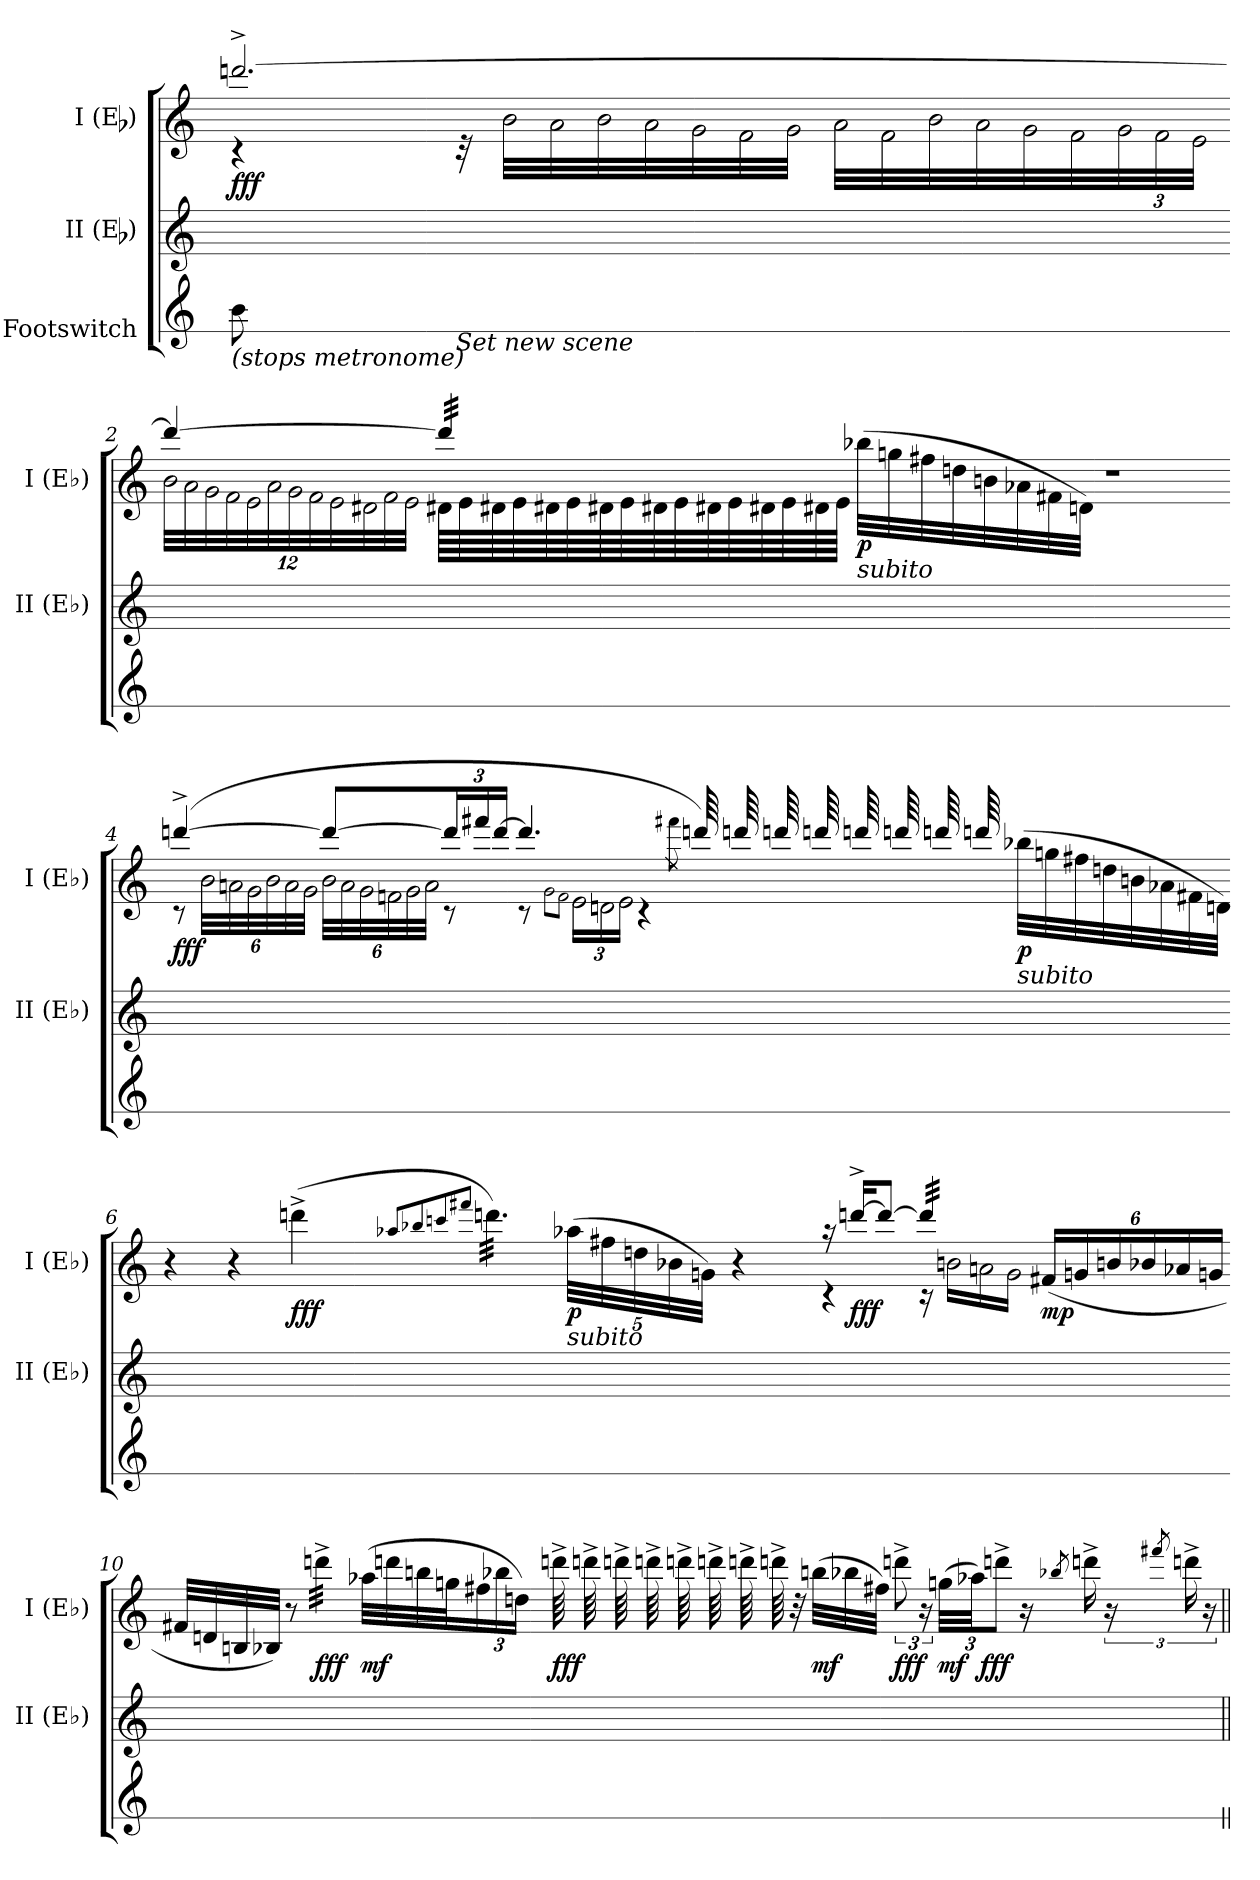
**kern	**kern	**kern	**dynam
*part3	*part2	*part1	*part1
*staff3	*staff2	*staff1	*staff1
*I"Footswitch	*I"II (Eb)	*I"I (Eb)	*
*	*I'II (Eb)	*I'I (Eb)	*
*stria1	*	*	*
*	*clefG2	*clefG2	*
*	*ITrd5c9	*ITrd5c9	*
*k[]	*k[b-e-a-]	*k[b-e-a-]	*
=1	=1	=1	=1
!	!	!LO:TX:a:B:t=Recitativo (	!
!	!	!LO:TX:a:B:t=≈ 60)	!
!LO:TX:b:i:t=(stops metronome)	!	!	!
!LO:N:head=solid	!	!	!LO:DY:b
*	*	*^	*
8b\	2.ryy	[>2.ffn^>/	4rc	fff
8ryy	.	.	.	.
!LO:TX:b:i:t=Set new scene	!	!	!	!
4ryy	.	.	32rc	.
!	!	!	!LO:N:head=open	!
.	.	.	32d\LLL	.
!	!	!	!LO:N:head=open	!
.	.	.	32c\	.
!	!	!	!LO:N:head=open	!
.	.	.	32d\	.
!	!	!	!LO:N:head=open	!
.	.	.	32c\	.
!	!	!	!LO:N:head=open	!
.	.	.	32B-\	.
!	!	!	!LO:N:head=open	!
.	.	.	32A-\	.
!	!	!	!LO:N:head=open	!
.	.	.	32B-\JJJ	.
!	!	!	!LO:N:head=open	!
4ryy	.	.	32c\LLL	.
!	!	!	!LO:N:head=open	!
.	.	.	32A-\	.
!	!	!	!LO:N:head=open	!
.	.	.	32d\	.
!	!	!	!LO:N:head=open	!
.	.	.	32c\	.
!	!	!	!LO:N:head=open	!
.	.	.	32B-\	.
!	!	!	!LO:N:head=open	!
.	.	.	32A-\	.
*	*	*	*Xbrackettup	*
!	!	!	!LO:N:head=open	!
.	.	.	48B-\	.
!	!	!	!LO:N:head=open	!
.	.	.	48A-\	.
!	!	!	!LO:N:head=open	!
.	.	.	48G\JJJ	.
=2-	=2-	=2-	=2-	=2-
!	!	!	!LO:N:head=open	!
2.ryy	2.ryy	4ff/_	48d\LLL	.
!	!	!	!LO:N:head=open	!
.	.	.	48c\	.
!	!	!	!LO:N:head=open	!
.	.	.	48B-\	.
!	!	!	!LO:N:head=open	!
.	.	.	48A-\	.
!	!	!	!LO:N:head=open	!
.	.	.	48G\	.
!	!	!	!LO:N:head=open	!
.	.	.	48c\	.
!	!	!	!LO:N:head=open	!
.	.	.	48B-\	.
!	!	!	!LO:N:head=open	!
.	.	.	48A-\	.
!	!	!	!LO:N:head=open	!
.	.	.	48G\	.
!	!	!	!LO:N:head=open	!
.	.	.	48F#X\	.
!	!	!	!LO:N:head=open	!
.	.	.	48A-\	.
!	!	!	!LO:N:head=open	!
.	.	.	48G\JJJ	.
*	*	*tremolo	*	*
.	.	32ff/]LLL	64F#X\LLLL	.
.	.	.	64G\	.
.	.	32ff/	64F#X\	.
.	.	.	64G\	.
.	.	32ff/	64F#X\	.
.	.	.	64G\	.
.	.	32ff/	64F#X\	.
.	.	.	64G\	.
.	.	32ff/	64F#X\	.
.	.	.	64G\	.
.	.	32ff/	64F#X\	.
.	.	.	64G\	.
.	.	32ff/	64F#X\	.
.	.	.	64G\	.
.	.	32ff/JJJ	64F#X\	.
*	*	*Xtremolo	*	*
.	.	.	64G\JJJJ	.
!	!	!LO:TX:b:i:t=subito	!	!
!	!	!	!	!LO:DY:b
.	.	(<32dd-X\LLL	4ryy	p
.	.	.	.	.
.	.	32b-X\	.	.
.	.	.	.	.
.	.	32an\	.	.
.	.	.	.	.
.	.	32fn\	.	.
.	.	.	.	.
.	.	32dn\	.	.
.	.	32c-X\	.	.
.	.	32An\	.	.
.	.	32Fn\JJJ)	.	.
*	*	*v	*v	*
=3-	=3-	=3-	=3-
1ryy	1ryy	1r	.
!!LO:LB:g=z
=4-	=4-	=4-	=4-
*	*	*^	*
!	!	!	!	!LO:DY:b
2ryy	2ryy	([>4ffn^>/	8rc	fff
!	!	!	!LO:N:head=open	!
.	.	.	48d\LLL	.
!	!	!	!LO:N:head=open	!
.	.	.	48c\	.
!	!	!	!LO:N:head=open	!
.	.	.	48B-\	.
!	!	!	!LO:N:head=open	!
.	.	.	48d\	.
!	!	!	!LO:N:head=open	!
.	.	.	48c\	.
!	!	!	!LO:N:head=open	!
.	.	.	48B-\JJJ	.
!	!	!	!LO:N:head=open	!
.	.	8ff/L_	48d\LLL	.
!	!	!	!LO:N:head=open	!
.	.	.	48c\	.
!	!	!	!LO:N:head=open	!
.	.	.	48B-\	.
!	!	!	!LO:N:head=open	!
.	.	.	48A-\	.
!	!	!	!LO:N:head=open	!
.	.	.	48B-\	.
!	!	!	!LO:N:head=open	!
.	.	.	48c\JJJ	.
.	.	24ff/L]	8rc	.
.	.	24aan/	.	.
.	.	[>24ff/JJ	.	.
=5-	=5-	=5-	=5-	=5-
2.ryy	2.ryy	4.ff/]	8rc	.
!	!	!	!LO:N:head=open	!
.	.	.	8qB-\L	.
!	!	!	!LO:N:head=open	!
.	.	.	8qA-\J	.
!	!	!	!LO:N:head=open	!
.	.	.	24G\LL	.
!	!	!	!LO:N:head=open	!
.	.	.	24Fn\	.
!	!	!	!LO:N:head=open	!
.	.	.	24G\JJ	.
.	.	.	4rc	.
.	.	8qaan\	.	.
*	*	*tremolo	*	*
.	.	64ffn/)	.	.
.	.	64ffn/)	.	.
.	.	64ffn/)	.	.
.	.	64ffn/)	.	.
.	.	64ffn/)	.	.
.	.	64ffn/)	.	.
.	.	64ffn/)	.	.
.	.	64ffn/)	.	.
*	*	*Xtremolo	*	*
!	!	!LO:TX:b:i:t=subito	!	!
!	!	!	!	!LO:DY:b
.	.	(<32dd-X\LLL	4ryy	p
.	.	32b-X\	.	.
.	.	32an\	.	.
.	.	32fn\	.	.
.	.	32dn\	.	.
.	.	32c-X\	.	.
.	.	32An\	.	.
.	.	32Fn\JJJ)	.	.
*	*	*v	*v	*
=6-	=6-	=6-	=6-
2.ryy	2.ryy	4r	.
.	.	4r	.
!	!	!	!LO:DY:b
.	.	(>4ffn^>\	fff
=7-	=7-	=7-	=7-
.	.	8qcc-X/L	.
.	.	8qdd-X/	.
.	.	8qee-X/	.
.	.	8qaan/J	.
*	*	*tremolo	*
2ryy	2ryy	32ffn\)LLL	.
.	.	32ffn\)	.
.	.	32ffn\)	.
.	.	32ffn\)	.
.	.	32ffn\)	.
.	.	32ffn\)	.
.	.	32ffn\)	.
.	.	32ffn\)	.
.	.	32ffn\)	.
.	.	32ffn\)	.
.	.	32ffn\)	.
.	.	32ffn\)JJJ	.
*	*	*Xtremolo	*
!	!	!LO:TX:b:i:t=subito	!
!	!	!	!LO:DY:b
.	.	(>40cc-X\LLL	p
.	.	40an\	.
.	.	40fn\	.
.	.	40d-X\	.
.	.	40B-X\JJJ)	.
!!LO:LB:g=z
=8-	=8-	=8-	=8-
4ryy	4ryy	4r	.
=9-	=9-	=9-	=9-
*	*	*^	*
2.ryy	2.ryy	16raa	4rc	.
!	!	!	!	!LO:DY:b
.	.	[>16ffn^>/KL	.	fff
.	.	8ff/J_	.	.
*	*	*tremolo	*	*
.	.	32ff/]LLL	16rc	.
.	.	32ff/	.	.
!	!	!	!LO:N:head=open	!
.	.	32ff/	16d\LL	.
.	.	32ff/	.	.
!	!	!	!LO:N:head=open	!
.	.	32ff/	16c\	.
.	.	32ff/	.	.
!	!	!	!LO:N:head=open	!
.	.	32ff/	16B-\JJ	.
.	.	32ff/JJJ	.	.
*	*	*Xtremolo	*	*
!	!	!	!	!LO:DY:b
.	.	(>24An/LL	4ryy	mp
.	.	24B-X/	.	.
.	.	24dn/	.	.
.	.	24d-X/	.	.
.	.	24c-X/	.	.
.	.	24B-X/JJ	.	.
*	*	*v	*v	*
=10-	=10-	=10-	=10-
2.ryy	2.ryy	32An/LLL	.
.	.	32Fn/	.
.	.	32Dn/	.
.	.	32D-X/JJJ)	.
.	.	8r	.
!	!	!	!LO:DY:b
*	*	*tremolo	*
.	.	32ffn^>\LLL	fff
.	.	32ffn^>\	.
.	.	32ffn^>\	.
.	.	32ffn^>\	.
.	.	32ffn^>\	.
.	.	32ffn^>\	.
.	.	32ffn^>\	.
.	.	32ffn^>\JJJ	.
*	*	*Xtremolo	*
!	!	!	!LO:DY:b
.	.	(>32cc-X\LLL	mf
.	.	32ffn\	.
.	.	32ddn\	.
.	.	32b-X\J	.
.	.	24an\	.
.	.	24dd-X\	.
.	.	24fn\JJ)	.
=11-	=11-	=11-	=11-
!	!	!	!LO:DY:b
*	*	*tremolo	*
2.ryy	2.ryy	64ffn^>\	fff
.	.	64ffn^>\	.
.	.	64ffn^>\	.
.	.	64ffn^>\	.
.	.	64ffn^>\	.
.	.	64ffn^>\	.
.	.	64ffn^>\	.
.	.	64ffn^>\	.
*	*	*Xtremolo	*
.	.	32r	.
!	!	!	!LO:DY:b
.	.	(>32ddn\LLL	mf
.	.	32dd-X\	.
.	.	32an\JJJ)	.
*	*	*brackettup	*
!	!	!	!LO:DY:b
.	.	12ffn^>\	fff
.	.	24r	.
!	!	!	!LO:DY:b
.	.	(>48b-X\LLL	mf
.	.	48cc-X\JJ)	.
!	!	!	!LO:DY:b
.	.	12ffn^>\J	fff
.	.	16r	.
.	.	8qdd-X/	.
.	.	16ffn^>\	.
.	.	24r	.
.	.	8qaan/	.
.	.	24ffn^>\	.
.	.	24r	.
=||	=||	=||	=||
*-	*-	*-	*-
